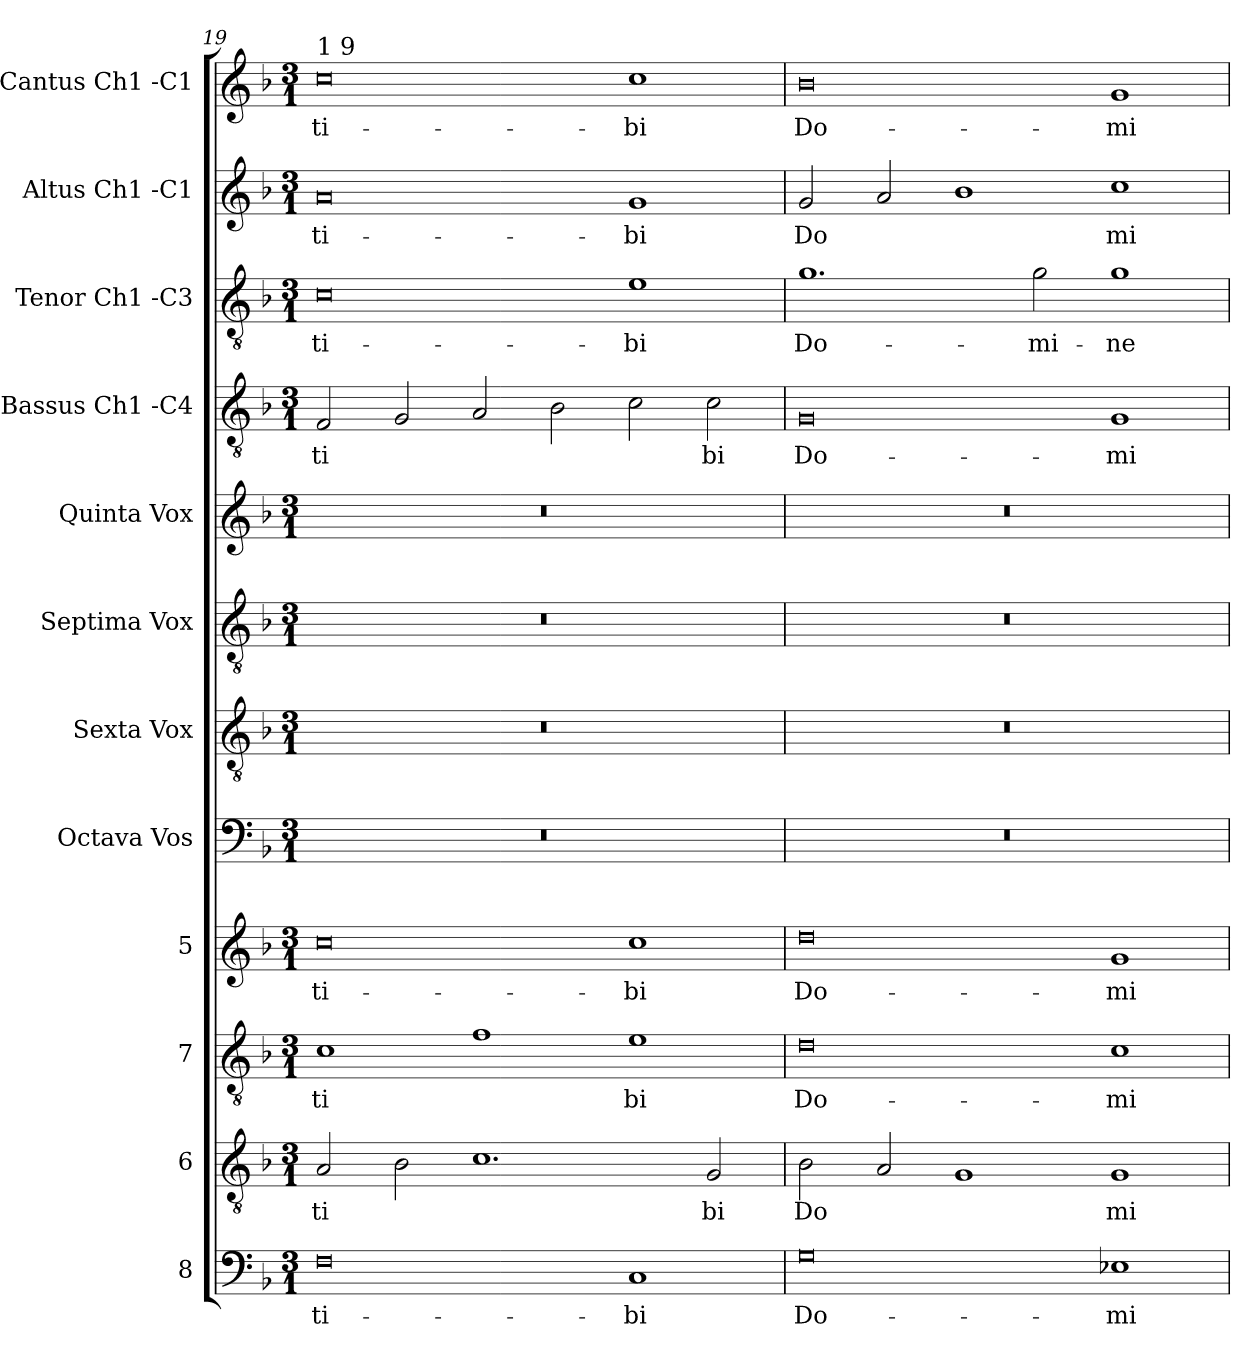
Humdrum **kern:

**kern	**text	**kern	**text	**kern	**text	**kern	**text	**kern	**kern	**kern	**kern	**kern	**text	**kern	**text	**kern	**text	**kern	**text
*part12	*part12	*part11	*part11	*part10	*part10	*part9	*part9	*part8	*part7	*part6	*part5	*part4	*part4	*part3	*part3	*part2	*part2	*part1	*part1
*staff12	*staff12	*staff11	*staff11	*staff10	*staff10	*staff9	*staff9	*staff8	*staff7	*staff6	*staff5	*staff4	*staff4	*staff3	*staff3	*staff2	*staff2	*staff1	*staff1
*I"8	*	*I"6	*	*I"7	*	*I"5	*	*I"Octava  Vos	*I"Sexta  Vox	*I"Septima  Vox	*I"Quinta  Vox	*I"Bassus  Ch1 -C4	*	*I"Tenor  Ch1 -C3	*	*I"Altus  Ch1 -C1	*	*I"Cantus  Ch1 -C1	*
*	*	*	*	*	*	*	*	*	*	*	*	*I'B	*	*I'T	*	*I'A	*	*I'C	*
!!LO:PB:g=z
*clefF4	*	*clefGv2	*	*clefGv2	*	*clefG2	*	*clefF4	*clefGv2	*clefGv2	*clefG2	*clefGv2	*	*clefGv2	*	*clefG2	*	*clefG2	*
*k[b-]	*	*k[b-]	*	*k[b-]	*	*k[b-]	*	*k[b-]	*k[b-]	*k[b-]	*k[b-]	*k[b-]	*	*k[b-]	*	*k[b-]	*	*k[b-]	*
*F:	*	*F:	*	*F:	*	*F:	*	*F:	*F:	*F:	*F:	*F:	*	*F:	*	*F:	*	*F:	*
*M3/1	*	*M3/1	*	*M3/1	*	*M3/1	*	*M3/1	*M3/1	*M3/1	*M3/1	*M3/1	*	*M3/1	*	*M3/1	*	*M3/1	*
=19	=19	=19	=19	=19	=19	=19	=19	=19	=19	=19	=19	=19	=19	=19	=19	=19	=19	=19	=19
!	!	!	!	!	!	!	!	!	!	!	!	!	!	!	!	!	!	!LO:TX:a:t=1 9	!
!	!LO:LY:b:cj	!	!LO:LY:b:cj	!	!LO:LY:b:cj	!	!LO:LY:b:cj	!	!	!	!	!	!LO:LY:b:cj	!	!LO:LY:b:cj	!	!LO:LY:b:cj	!	!LO:LY:b:cj
0F	ti-	2A/	ti-	1c	ti-	0cc	ti-	0.r	0.r	0.r	0.r	2F/	ti-	0c	ti-	0a	ti-	0cc	ti-
!	!	!	!LO:LY:b:cj	!	!	!	!	!	!	!	!	!	!LO:LY:b:cj	!	!	!	!	!	!
.	.	2B-\	--	.	.	.	.	.	.	.	.	2G/	--	.	.	.	.	.	.
!	!	!	!LO:LY:b:cj	!	!LO:LY:b:cj	!	!	!	!	!	!	!	!LO:LY:b:cj	!	!	!	!	!	!
.	.	1.c	--	1f	--	.	.	.	.	.	.	2A/	--	.	.	.	.	.	.
!	!	!	!	!	!	!	!	!	!	!	!	!	!LO:LY:b:cj	!	!	!	!	!	!
.	.	.	.	.	.	.	.	.	.	.	.	2B-\	--	.	.	.	.	.	.
!	!LO:LY:b:cj	!	!	!	!LO:LY:b:cj	!	!LO:LY:b:cj	!	!	!	!	!	!LO:LY:b:cj	!	!LO:LY:b:cj	!	!LO:LY:b:cj	!	!LO:LY:b:cj
1C	-bi	.	.	1e	-bi	1cc	-bi	.	.	.	.	2c\	--	1e	-bi	1g	-bi	1cc	-bi
!	!	!	!LO:LY:b:cj	!	!	!	!	!	!	!	!	!	!LO:LY:b:cj	!	!	!	!	!	!
.	.	2G/	-bi	.	.	.	.	.	.	.	.	2c\	-bi	.	.	.	.	.	.
=20	=20	=20	=20	=20	=20	=20	=20	=20	=20	=20	=20	=20	=20	=20	=20	=20	=20	=20	=20
!	!LO:LY:b:cj	!	!LO:LY:b:cj	!	!LO:LY:b:cj	!	!LO:LY:b:cj	!	!	!	!	!	!LO:LY:b:cj	!	!LO:LY:b:cj	!	!LO:LY:b:cj	!	!LO:LY:b:cj
0G	Do-	2B-\	Do-	0d	Do-	0dd	Do-	0.r	0.r	0.r	0.r	0G	Do-	1.g	Do-	2g/	Do-	0b-	Do-
!	!	!	!LO:LY:b:cj	!	!	!	!	!	!	!	!	!	!	!	!	!	!LO:LY:b:cj	!	!
.	.	2A/	--	.	.	.	.	.	.	.	.	.	.	.	.	2a/	--	.	.
!	!	!	!LO:LY:b:cj	!	!	!	!	!	!	!	!	!	!	!	!	!	!LO:LY:b:cj	!	!
.	.	1G	--	.	.	.	.	.	.	.	.	.	.	.	.	1b-	--	.	.
!	!	!	!	!	!	!	!	!	!	!	!	!	!	!	!LO:LY:b:cj	!	!	!	!
.	.	.	.	.	.	.	.	.	.	.	.	.	.	2g\	-mi-	.	.	.	.
!	!LO:LY:b:cj	!	!LO:LY:b:cj	!	!LO:LY:b:cj	!	!LO:LY:b:cj	!	!	!	!	!	!LO:LY:b:cj	!	!LO:LY:b:cj	!	!LO:LY:b:cj	!	!LO:LY:b:cj
1E-X	-mi-	1G	-mi-	1c	-mi-	1g	-mi-	.	.	.	.	1G	-mi-	1g	-ne	1cc	-mi-	1g	-mi-
=	=	=	=	=	=	=	=	=	=	=	=	=	=	=	=	=	=	=	=
*-	*-	*-	*-	*-	*-	*-	*-	*-	*-	*-	*-	*-	*-	*-	*-	*-	*-	*-	*-
